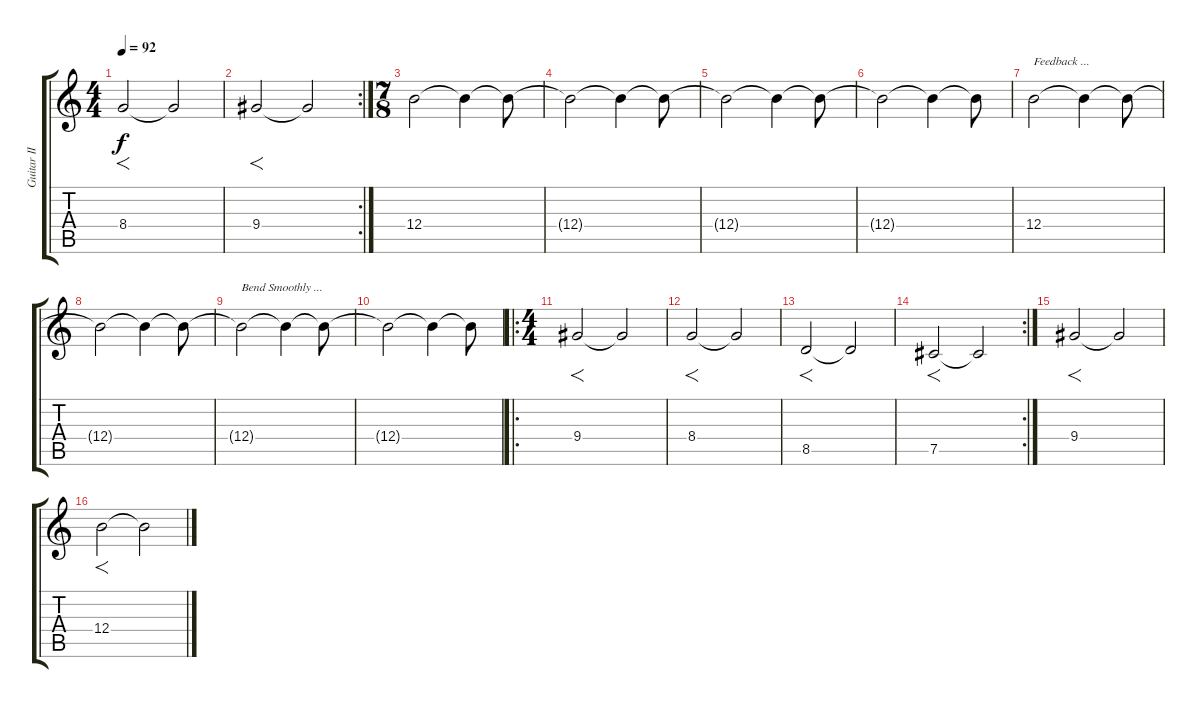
\track ("Guitar II" "Guitar II") {instrument distortionguitar}
\staff {score tabs}
\tuning (Db4 Ab3 E3 B2 Gb2 Db2) {hide}
\ts (4 4)
\tempo 92
\clef g2
\ks c
8.4.2{f dy f} 8.4{t}.2 |
\rc 2
9.4.2{f} 9.4{t}.2 |
\ts (7 8)
12.4.2 12.4{t}.4 12.4{t}.8 |
12.4{t}.2 12.4{t}.4 12.4{t}.8 |
12.4{t}.2 12.4{t}.4 12.4{t}.8 |
12.4{t}.2 12.4{t}.4 12.4{t}.8 |
12.4.2{txt "Feedback ..."} 12.4{t}.4 12.4{t}.8 |
12.4{t}.2 12.4{t}.4 12.4{t}.8 |
12.4{t}.2{txt "Bend Smoothly ..."} 12.4{t}.4 12.4{t}.8 |
12.4{t}.2 12.4{t}.4 12.4{t}.8 |
\ro
\ts (4 4)
9.4.2{f} 9.4{t}.2 |
8.4.2{f} 8.4{t}.2 |
8.5.2{f} 8.5{t}.2 |
\rc 2
7.5.2{f} 7.5{t}.2 |
9.4.2{f} 9.4{t}.2 |
12.4.2{f} 12.4{t}.2
